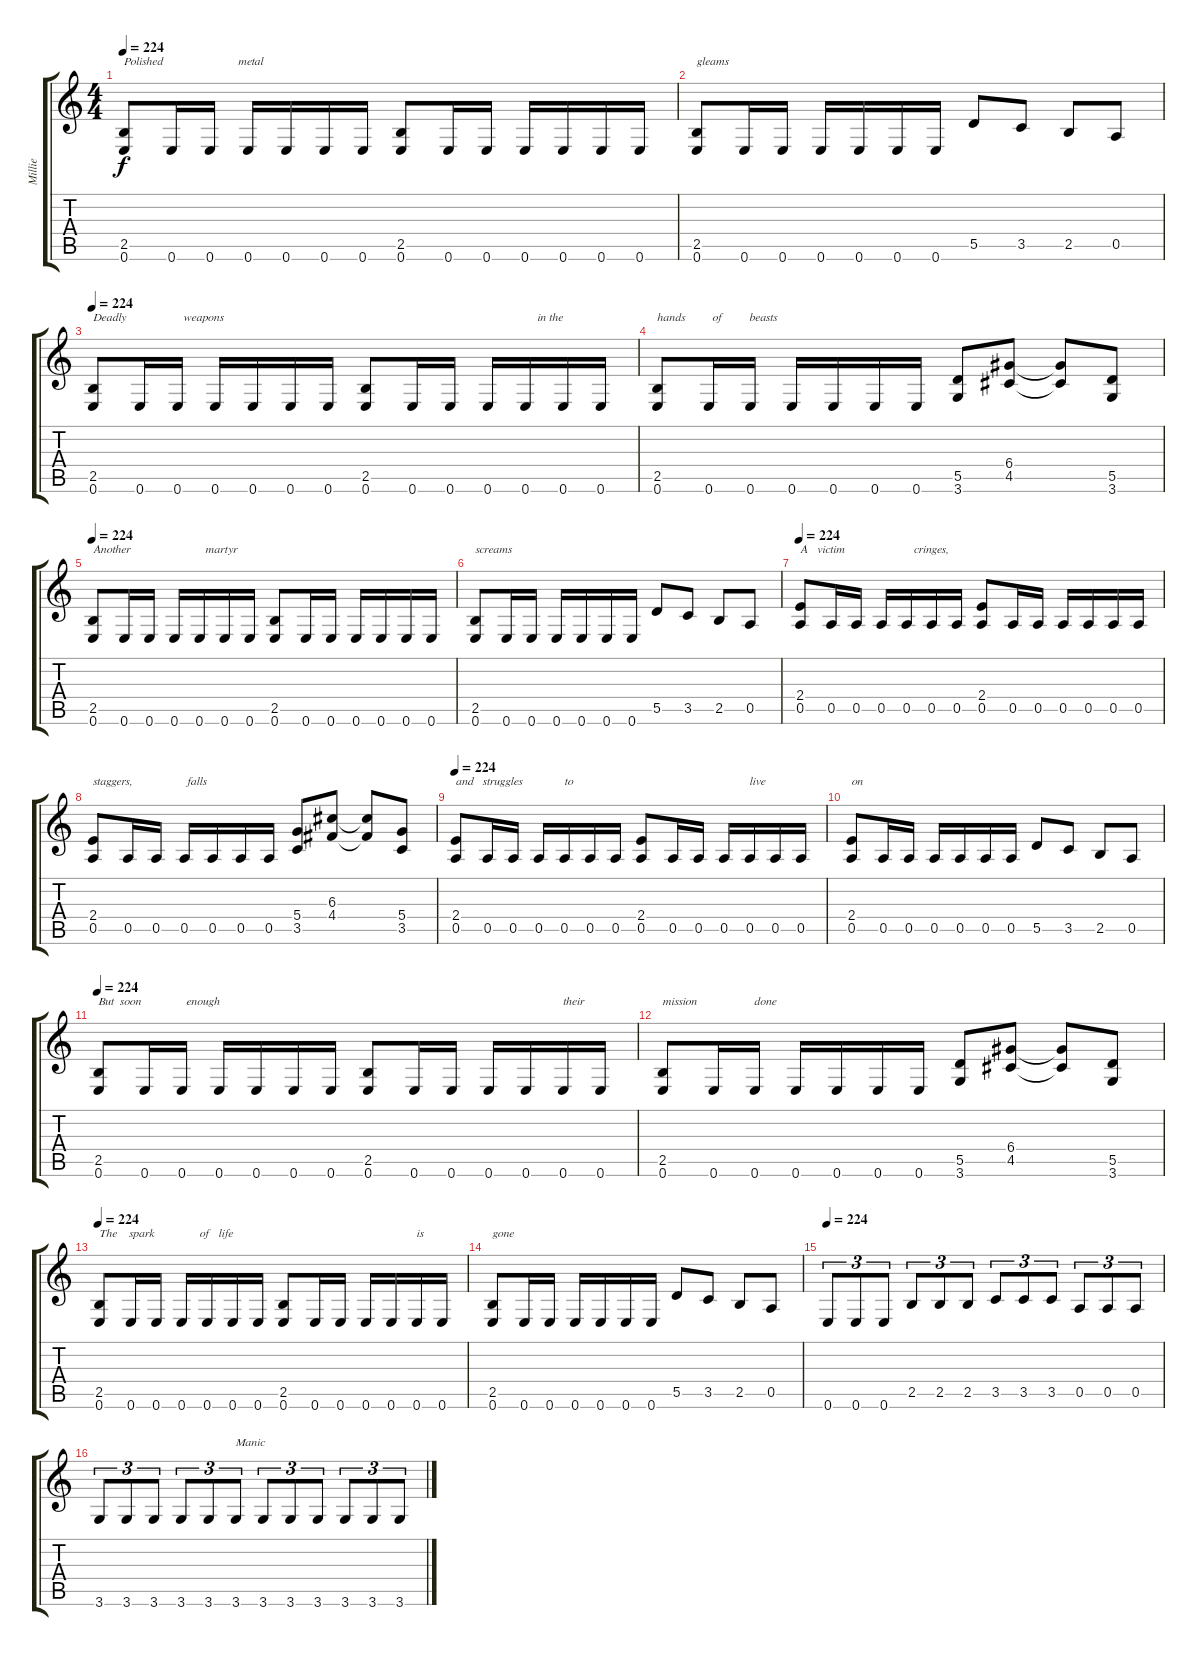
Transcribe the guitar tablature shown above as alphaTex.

\track ("Millie" "Millie") {instrument distortionguitar}
\staff {score tabs}
\tuning (E4 B3 G3 D3 A2 E2) {hide}
\ts (4 4)
\tempo 224
\clef g2
\ks c
(2.5 0.6).8{txt "Polished                         metal" dy f} 0.6.16 0.6.16 0.6.16 0.6.16 0.6.16 0.6.16 (2.5 0.6).8 0.6.16 0.6.16 0.6.16 0.6.16 0.6.16 0.6.16 |
(2.5 0.6).8{txt "gleams"} 0.6.16 0.6.16 0.6.16 0.6.16 0.6.16 0.6.16 5.5.8 3.5.8 2.5.8 0.5.8 |
\tempo 224
(2.5 0.6).8{txt "Deadly                   weapons"} 0.6.16 0.6.16 0.6.16 0.6.16 0.6.16 0.6.16 (2.5 0.6).8 0.6.16 0.6.16 0.6.16 0.6.16{txt "    in the"} 0.6.16 0.6.16 |
(2.5 0.6).8{txt "hands         of         beasts"} 0.6.16 0.6.16 0.6.16 0.6.16 0.6.16 0.6.16 (5.5 3.6).8 (6.4 4.5).8 (6.4{t} 4.5{t}).8 (5.5 3.6).8 |
\tempo 224
(2.5 0.6).8{txt "Another                         martyr"} 0.6.16 0.6.16 0.6.16 0.6.16 0.6.16 0.6.16 (2.5 0.6).8 0.6.16 0.6.16 0.6.16 0.6.16 0.6.16 0.6.16 |
(2.5 0.6).8{txt "screams"} 0.6.16 0.6.16 0.6.16 0.6.16 0.6.16 0.6.16 5.5.8 3.5.8 2.5.8 0.5.8 |
\tempo 224
(2.4 0.5).8{txt "A   victim                       cringes,"} 0.5.16 0.5.16 0.5.16 0.5.16 0.5.16 0.5.16 (2.4 0.5).8 0.5.16 0.5.16 0.5.16 0.5.16 0.5.16 0.5.16 |
(2.4 0.5).8{txt "staggers,                  falls"} 0.5.16 0.5.16 0.5.16 0.5.16 0.5.16 0.5.16 (5.4 3.5).8 (6.3 4.4).8 (6.3{t} 4.4{t}).8 (5.4 3.5).8 |
\tempo 224
(2.4 0.5).8{txt "and   struggles              to"} 0.5.16 0.5.16 0.5.16 0.5.16 0.5.16 0.5.16 (2.4 0.5).8 0.5.16 0.5.16 0.5.16 0.5.16{txt "live"} 0.5.16 0.5.16 |
(2.4 0.5).8{txt "on"} 0.5.16 0.5.16 0.5.16 0.5.16 0.5.16 0.5.16 5.5.8 3.5.8 2.5.8 0.5.8 |
\tempo 224
(2.5 0.6).8{txt "But  soon               enough"} 0.6.16 0.6.16 0.6.16 0.6.16 0.6.16 0.6.16 (2.5 0.6).8 0.6.16 0.6.16 0.6.16 0.6.16 0.6.16{txt "their"} 0.6.16 |
(2.5 0.6).8{txt "mission                   done"} 0.6.16 0.6.16 0.6.16 0.6.16 0.6.16 0.6.16 (5.5 3.6).8 (6.4 4.5).8 (6.4{t} 4.5{t}).8 (5.5 3.6).8 |
\tempo 224
(2.5 0.6).8{txt "The    spark               of   life"} 0.6.16 0.6.16 0.6.16 0.6.16 0.6.16 0.6.16 (2.5 0.6).8 0.6.16 0.6.16 0.6.16 0.6.16 0.6.16{txt "is"} 0.6.16 |
(2.5 0.6).8{txt "gone"} 0.6.16 0.6.16 0.6.16 0.6.16 0.6.16 0.6.16 5.5.8 3.5.8 2.5.8 0.5.8 |
\tempo 224
0.6.8{tu (3 2)} 0.6.8{tu (3 2)} 0.6.8{tu (3 2)} 2.5.8{tu (3 2)} 2.5.8{tu (3 2)} 2.5.8{tu (3 2)} 3.5.8{tu (3 2)} 3.5.8{tu (3 2)} 3.5.8{tu (3 2)} 0.5.8{tu (3 2)} 0.5.8{tu (3 2)} 0.5.8{tu (3 2)} |
3.6.8{tu (3 2)} 3.6.8{tu (3 2)} 3.6.8{tu (3 2)} 3.6.8{tu (3 2)} 3.6.8{tu (3 2)} 3.6.8{tu (3 2) txt "Manic"} 3.6.8{tu (3 2)} 3.6.8{tu (3 2)} 3.6.8{tu (3 2)} 3.6.8{tu (3 2)} 3.6.8{tu (3 2)} 3.6.8{tu (3 2)}
